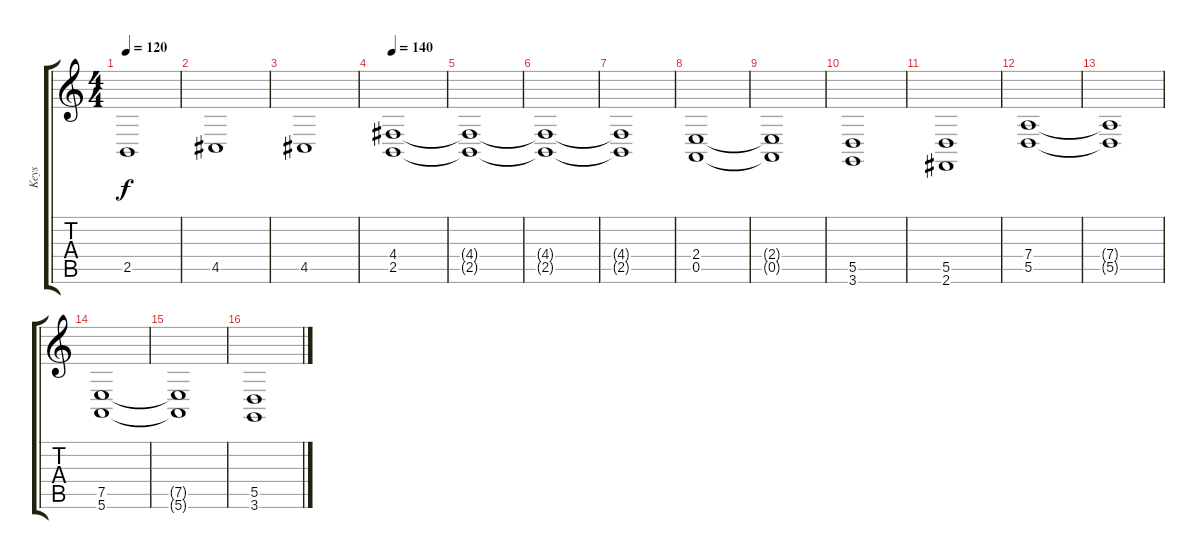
\track ("Keys" "Keys") {instrument stringensemble2}
\staff {score tabs}
\tuning (E4 B3 G3 D3 A2 E2) {hide}
\ts (4 4)
\tempo 120
\clef g2
\ks c
2.5{t}.1{dy f} |
4.5.1 |
4.5.1 |
\tempo 140
(4.4 2.5).1 |
(4.4{t} 2.5{t}).1 |
(4.4{t} 2.5{t}).1 |
(4.4{t} 2.5{t}).1 |
(2.4 0.5).1 |
(2.4{t} 0.5{t}).1 |
(5.5 3.6).1 |
(5.5 2.6).1 |
(7.4 5.5).1 |
(7.4{t} 5.5{t}).1 |
(7.5 5.6).1 |
(7.5{t} 5.6{t}).1 |
(5.5 3.6).1
